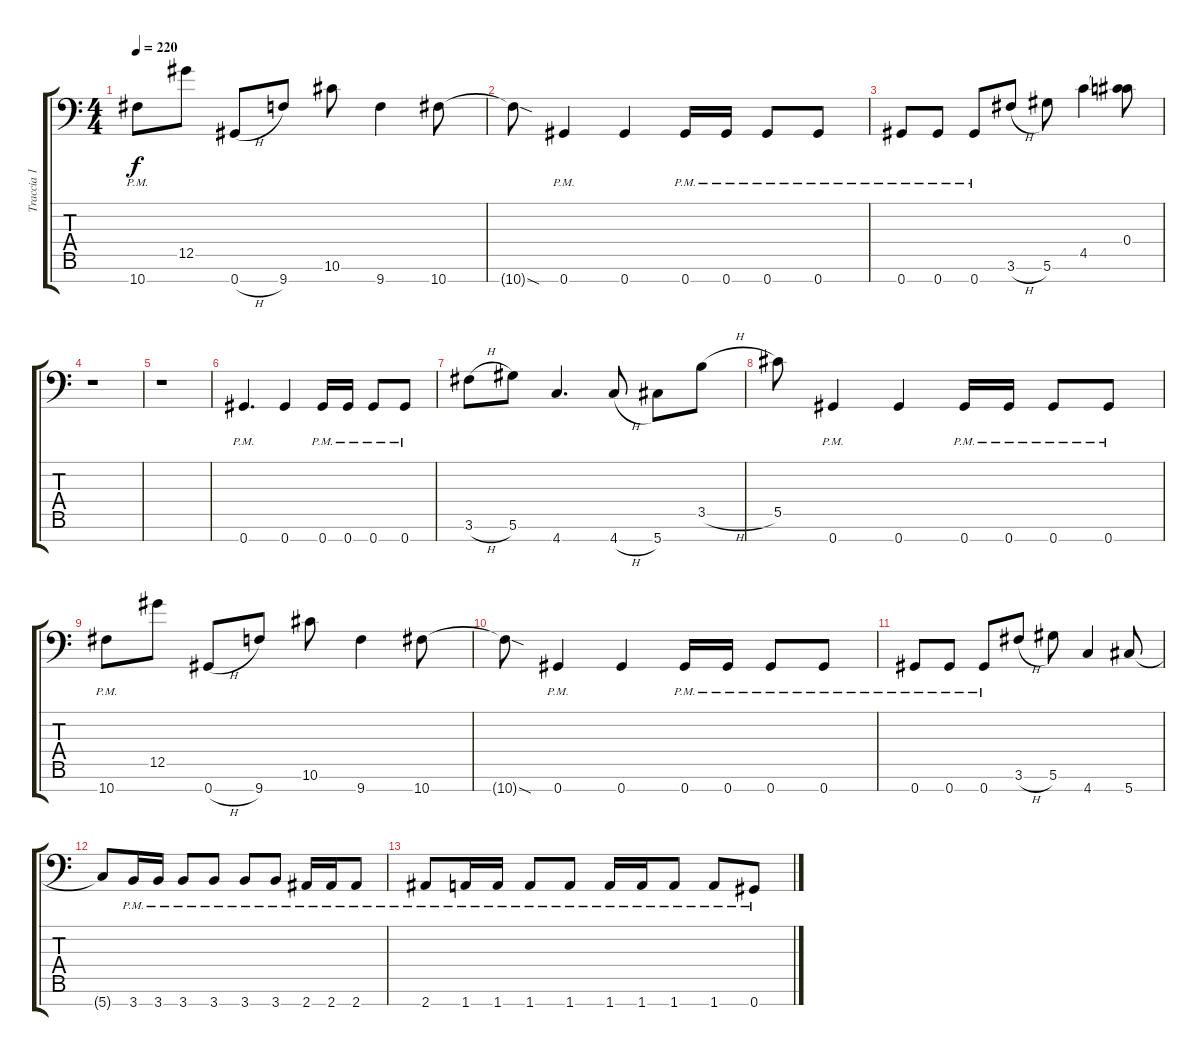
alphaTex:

\track ("Traccia 1" "Traccia 1") {instrument distortionguitar}
\staff {score tabs}
\tuning (Eb4 Bb3 Gb3 Db3 Ab2 Eb2 Ab1) {hide}
\ts (4 4)
\tempo 220
\clef f4
\ks c
10.7{pm}.8{dy f} 12.5.8 0.7{h}.8 9.7.8 10.6.8 9.7.4 10.7.8 |
10.7{sod t}.8 0.7{pm}.4 0.7.4 0.7{pm}.16 0.7{pm}.16 0.7{pm}.8 0.7{pm}.8 |
0.7{pm}.8 0.7{pm}.8 0.7{pm}.8 3.6{h}.8 5.6.8 4.5.4 (0.4 4.5{t}).8 |
r.1 |
r.1 |
0.7{pm}.4{d} 0.7.4 0.7{pm}.16 0.7{pm}.16 0.7{pm}.8 0.7{pm}.8 |
3.6{h}.8 5.6.8 4.7.4{d} 4.7{h}.8 5.7.8 3.5{h}.8 |
5.5.8 0.7{pm}.4 0.7.4 0.7{pm}.16 0.7{pm}.16 0.7{pm}.8 0.7{pm}.8 |
10.7{pm}.8 12.5.8 0.7{h}.8 9.7.8 10.6.8 9.7.4 10.7.8 |
10.7{sod t}.8 0.7{pm}.4 0.7.4 0.7{pm}.16 0.7{pm}.16 0.7{pm}.8 0.7{pm}.8 |
0.7{pm}.8 0.7{pm}.8 0.7{pm}.8 3.6{h}.8 5.6.8 4.7.4 5.7.8 |
5.7{t}.8 3.7{pm}.16 3.7{pm}.16 3.7{pm}.8 3.7{pm}.8 3.7{pm}.8 3.7{pm}.8 2.7{pm}.16 2.7{pm}.16 2.7{pm}.8 |
2.7{pm}.8 1.7{pm}.16 1.7{pm}.16 1.7{pm}.8 1.7{pm}.8 1.7{pm}.16 1.7{pm}.16 1.7{pm}.8 1.7{pm}.8 0.7{pm}.8
